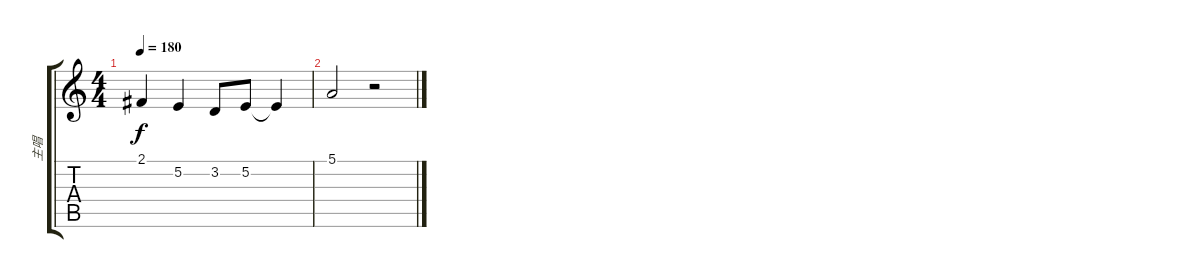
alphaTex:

\track ("主唱" "主唱") {instrument brightacousticpiano}
\staff {score tabs}
\tuning (E4 B3 G3 D3 A2 E2) {hide}
\ts (4 4)
\tempo 180
\clef g2
\ks c
2.1.4{dy f} 5.2.4 3.2.8 5.2.8 5.2{t}.4 |
5.1.2 r.2
